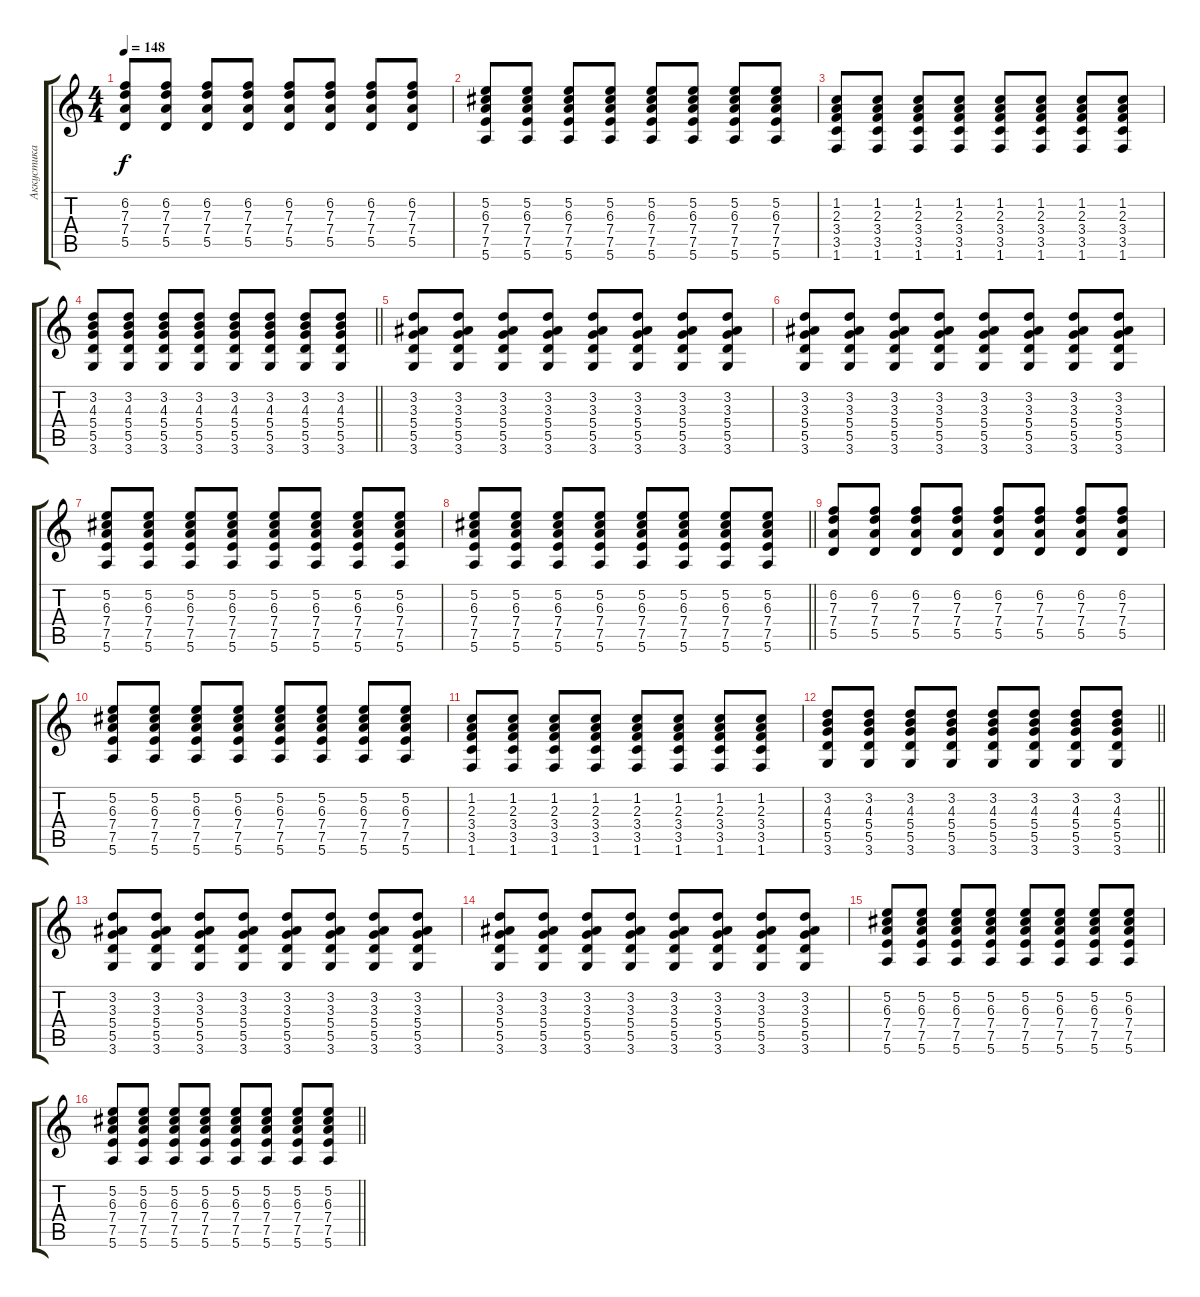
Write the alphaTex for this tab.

\track ("Аккустика" "Аккустика") {instrument acousticguitarsteel}
\staff {score tabs}
\tuning (E4 B3 G3 D3 A2 E2) {hide}
\ts (4 4)
\tempo 148
\clef g2
\ks c
(6.2 7.3 7.4 5.5).8{dy f} (6.2 7.3 7.4 5.5).8 (6.2 7.3 7.4 5.5).8 (6.2 7.3 7.4 5.5).8 (6.2 7.3 7.4 5.5).8 (6.2 7.3 7.4 5.5).8 (6.2 7.3 7.4 5.5).8 (6.2 7.3 7.4 5.5).8 |
(5.2 6.3 7.4 7.5 5.6).8 (5.2 6.3 7.4 7.5 5.6).8 (5.2 6.3 7.4 7.5 5.6).8 (5.2 6.3 7.4 7.5 5.6).8 (5.2 6.3 7.4 7.5 5.6).8 (5.2 6.3 7.4 7.5 5.6).8 (5.2 6.3 7.4 7.5 5.6).8 (5.2 6.3 7.4 7.5 5.6).8 |
(1.2 2.3 3.4 3.5 1.6).8 (1.2 2.3 3.4 3.5 1.6).8 (1.2 2.3 3.4 3.5 1.6).8 (1.2 2.3 3.4 3.5 1.6).8 (1.2 2.3 3.4 3.5 1.6).8 (1.2 2.3 3.4 3.5 1.6).8 (1.2 2.3 3.4 3.5 1.6).8 (1.2 2.3 3.4 3.5 1.6).8 |
\barLineRight lightlight
(3.2 4.3 5.4 5.5 3.6).8 (3.2 4.3 5.4 5.5 3.6).8 (3.2 4.3 5.4 5.5 3.6).8 (3.2 4.3 5.4 5.5 3.6).8 (3.2 4.3 5.4 5.5 3.6).8 (3.2 4.3 5.4 5.5 3.6).8 (3.2 4.3 5.4 5.5 3.6).8 (3.2 4.3 5.4 5.5 3.6).8 |
(3.2 3.3 5.4 5.5 3.6).8 (3.2 3.3 5.4 5.5 3.6).8 (3.2 3.3 5.4 5.5 3.6).8 (3.2 3.3 5.4 5.5 3.6).8 (3.2 3.3 5.4 5.5 3.6).8 (3.2 3.3 5.4 5.5 3.6).8 (3.2 3.3 5.4 5.5 3.6).8 (3.2 3.3 5.4 5.5 3.6).8 |
(3.2 3.3 5.4 5.5 3.6).8 (3.2 3.3 5.4 5.5 3.6).8 (3.2 3.3 5.4 5.5 3.6).8 (3.2 3.3 5.4 5.5 3.6).8 (3.2 3.3 5.4 5.5 3.6).8 (3.2 3.3 5.4 5.5 3.6).8 (3.2 3.3 5.4 5.5 3.6).8 (3.2 3.3 5.4 5.5 3.6).8 |
(5.2 6.3 7.4 7.5 5.6).8 (5.2 6.3 7.4 7.5 5.6).8 (5.2 6.3 7.4 7.5 5.6).8 (5.2 6.3 7.4 7.5 5.6).8 (5.2 6.3 7.4 7.5 5.6).8 (5.2 6.3 7.4 7.5 5.6).8 (5.2 6.3 7.4 7.5 5.6).8 (5.2 6.3 7.4 7.5 5.6).8 |
\barLineRight lightlight
(5.2 6.3 7.4 7.5 5.6).8 (5.2 6.3 7.4 7.5 5.6).8 (5.2 6.3 7.4 7.5 5.6).8 (5.2 6.3 7.4 7.5 5.6).8 (5.2 6.3 7.4 7.5 5.6).8 (5.2 6.3 7.4 7.5 5.6).8 (5.2 6.3 7.4 7.5 5.6).8 (5.2 6.3 7.4 7.5 5.6).8 |
(6.2 7.3 7.4 5.5).8 (6.2 7.3 7.4 5.5).8 (6.2 7.3 7.4 5.5).8 (6.2 7.3 7.4 5.5).8 (6.2 7.3 7.4 5.5).8 (6.2 7.3 7.4 5.5).8 (6.2 7.3 7.4 5.5).8 (6.2 7.3 7.4 5.5).8 |
(5.2 6.3 7.4 7.5 5.6).8 (5.2 6.3 7.4 7.5 5.6).8 (5.2 6.3 7.4 7.5 5.6).8 (5.2 6.3 7.4 7.5 5.6).8 (5.2 6.3 7.4 7.5 5.6).8 (5.2 6.3 7.4 7.5 5.6).8 (5.2 6.3 7.4 7.5 5.6).8 (5.2 6.3 7.4 7.5 5.6).8 |
(1.2 2.3 3.4 3.5 1.6).8 (1.2 2.3 3.4 3.5 1.6).8 (1.2 2.3 3.4 3.5 1.6).8 (1.2 2.3 3.4 3.5 1.6).8 (1.2 2.3 3.4 3.5 1.6).8 (1.2 2.3 3.4 3.5 1.6).8 (1.2 2.3 3.4 3.5 1.6).8 (1.2 2.3 3.4 3.5 1.6).8 |
\barLineRight lightlight
(3.2 4.3 5.4 5.5 3.6).8 (3.2 4.3 5.4 5.5 3.6).8 (3.2 4.3 5.4 5.5 3.6).8 (3.2 4.3 5.4 5.5 3.6).8 (3.2 4.3 5.4 5.5 3.6).8 (3.2 4.3 5.4 5.5 3.6).8 (3.2 4.3 5.4 5.5 3.6).8 (3.2 4.3 5.4 5.5 3.6).8 |
(3.2 3.3 5.4 5.5 3.6).8 (3.2 3.3 5.4 5.5 3.6).8 (3.2 3.3 5.4 5.5 3.6).8 (3.2 3.3 5.4 5.5 3.6).8 (3.2 3.3 5.4 5.5 3.6).8 (3.2 3.3 5.4 5.5 3.6).8 (3.2 3.3 5.4 5.5 3.6).8 (3.2 3.3 5.4 5.5 3.6).8 |
(3.2 3.3 5.4 5.5 3.6).8 (3.2 3.3 5.4 5.5 3.6).8 (3.2 3.3 5.4 5.5 3.6).8 (3.2 3.3 5.4 5.5 3.6).8 (3.2 3.3 5.4 5.5 3.6).8 (3.2 3.3 5.4 5.5 3.6).8 (3.2 3.3 5.4 5.5 3.6).8 (3.2 3.3 5.4 5.5 3.6).8 |
(5.2 6.3 7.4 7.5 5.6).8 (5.2 6.3 7.4 7.5 5.6).8 (5.2 6.3 7.4 7.5 5.6).8 (5.2 6.3 7.4 7.5 5.6).8 (5.2 6.3 7.4 7.5 5.6).8 (5.2 6.3 7.4 7.5 5.6).8 (5.2 6.3 7.4 7.5 5.6).8 (5.2 6.3 7.4 7.5 5.6).8 |
\barLineRight lightlight
(5.2 6.3 7.4 7.5 5.6).8 (5.2 6.3 7.4 7.5 5.6).8 (5.2 6.3 7.4 7.5 5.6).8 (5.2 6.3 7.4 7.5 5.6).8 (5.2 6.3 7.4 7.5 5.6).8 (5.2 6.3 7.4 7.5 5.6).8 (5.2 6.3 7.4 7.5 5.6).8 (5.2 6.3 7.4 7.5 5.6).8
